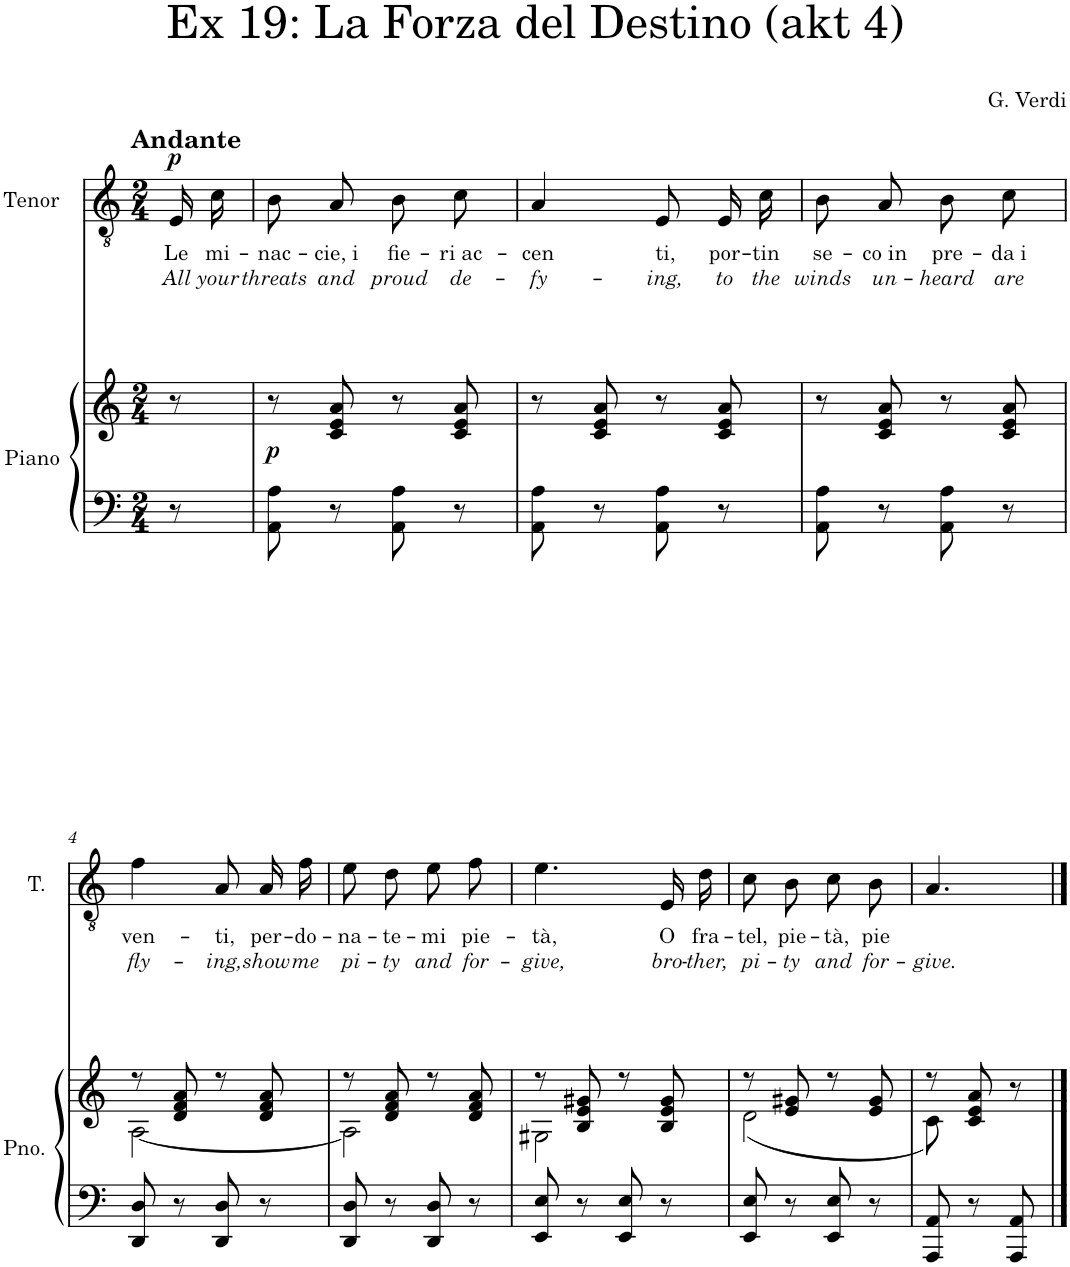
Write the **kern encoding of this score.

**kern	**kern	**dynam	**kern	**text	**text	**dynam
*part2	*part2	*part2	*part1	*part1	*part1	*part1
*staff3	*staff2	*staff2/3	*staff1	*staff1	*staff1	*staff1
*I"Piano	*	*	*I"Tenor	*	*	*
*I'Pno.	*	*	*I'T.	*	*	*
*clefF4	*clefG2	*	*clefGv2	*	*	*
*k[]	*k[]	*	*k[]	*	*	*
*M2/4	*M2/4	*	*M2/4	*	*	*
=	=	=	=	=	=	=
!	!	!	!LO:TX:a:B:t=Andante	!	!	!
!	!	!	!	!LO:LY:b	!LO:LY:b	!LO:DY:a
8r	8r	.	16E/LL	Le	All	p
!	!	!	!	!LO:LY:b	!LO:LY:b	!
.	.	.	16c/JJ	mi-	your	.
=1	=1	=1	=1	=1	=1	=1
!	!	!LO:DY:a=2	!	!LO:LY:b	!LO:LY:b	!
8AA\ 8A\	8r	p	8B/L	-nac-	threats	.
!	!	!	!	!LO:LY:b	!LO:LY:b	!
8r	8c/ 8e/ 8a/	.	8A/J	-cie, i	and	.
!	!	!	!	!LO:LY:b	!LO:LY:b	!
8AA\ 8A\	8r	.	8B\L	fie-	proud	.
!	!	!	!	!LO:LY:b	!LO:LY:b	!
8r	8c/ 8e/ 8a/	.	8c\J	-ri ac-	de-	.
=2	=2	=2	=2	=2	=2	=2
!	!	!	!	!LO:LY:b	!LO:LY:b	!
8AA\ 8A\	8r	.	4A/	-cen	-fy-	.
8r	8c/ 8e/ 8a/	.	.	.	.	.
!	!	!	!	!LO:LY:b	!LO:LY:b	!
8AA\ 8A\	8r	.	8E/L	ti,	-ing,	.
!	!	!	!	!LO:LY:b	!LO:LY:b	!
8r	8c/ 8e/ 8a/	.	16E/L	por-	to	.
!	!	!	!	!LO:LY:b	!LO:LY:b	!
.	.	.	16c/JJ	-tin	the	.
=3	=3	=3	=3	=3	=3	=3
!	!	!	!	!LO:LY:b	!LO:LY:b	!
8AA\ 8A\	8r	.	8B/L	se-	winds	.
!	!	!	!	!LO:LY:b	!LO:LY:b	!
8r	8c/ 8e/ 8a/	.	8A/J	-co in	un-	.
!	!	!	!	!LO:LY:b	!LO:LY:b	!
8AA\ 8A\	8r	.	8B\L	pre-	-heard	.
!	!	!	!	!LO:LY:b	!LO:LY:b	!
8r	8c/ 8e/ 8a/	.	8c\J	-da i	are	.
!!LO:LB:g=z
=4	=4	=4	=4	=4	=4	=4
*	*^	*	*	*	*	*
!	!	!	!	!	!LO:LY:b	!LO:LY:b	!
8DD/ 8D/	8r	[2A\	.	4f\	ven-	fly-	.
8r	8d/ 8f/ 8a/	.	.	.	.	.	.
!	!	!	!	!	!LO:LY:b	!LO:LY:b	!
8DD/ 8D/	8r	.	.	8A\L	-ti,	-ing,	.
!	!	!	!	!	!LO:LY:b	!LO:LY:b	!
8r	8d/ 8f/ 8a/	.	.	16A\L	per-	show	.
!	!	!	!	!	!LO:LY:b	!LO:LY:b	!
.	.	.	.	16f\JJ	-do-	me	.
=5	=5	=5	=5	=5	=5	=5	=5
!	!	!	!	!	!LO:LY:b	!LO:LY:b	!
8DD/ 8D/	8r	2A\]	.	8e\L	-na-	pi-	.
!	!	!	!	!	!LO:LY:b	!LO:LY:b	!
8r	8d/ 8f/ 8a/	.	.	8d\J	-te-	-ty	.
!	!	!	!	!	!LO:LY:b	!LO:LY:b	!
8DD/ 8D/	8r	.	.	8e\L	-mi	and	.
!	!	!	!	!	!LO:LY:b	!LO:LY:b	!
8r	8d/ 8f/ 8a/	.	.	8f\J	pie-	for-	.
=6	=6	=6	=6	=6	=6	=6	=6
!	!	!	!	!	!LO:LY:b	!LO:LY:b	!
8EE/ 8E/	8r	2G#X\	.	4.e\	-tà,	-give,	.
8r	8B/ 8e/ 8g#X/	.	.	.	.	.	.
8EE/ 8E/	8r	.	.	.	.	.	.
!	!	!	!	!	!LO:LY:b	!LO:LY:b	!
8r	8B/ 8e/ 8g#/	.	.	16E/LL	O	bro-	.
!	!	!	!	!	!LO:LY:b	!LO:LY:b	!
.	.	.	.	16d/JJ	fra-	-ther,	.
=7	=7	=7	=7	=7	=7	=7	=7
!	!	!	!	!	!LO:LY:b	!LO:LY:b	!
8EE/ 8E/	8r	(2d\	.	8c\L	-tel,	pi-	.
!	!	!	!	!	!LO:LY:b	!LO:LY:b	!
8r	8e/ 8g#X/	.	.	8B\J	pie-	-ty	.
!	!	!	!	!	!LO:LY:b	!LO:LY:b	!
8EE/ 8E/	8r	.	.	8c\L	-tà,	and	.
!	!	!	!	!	!LO:LY:b	!LO:LY:b	!
8r	8e/ 8g#/	.	.	8B\J	pie	for-	.
=8	=8	=8	=8	=8	=8	=8	=8
!	!	!	!	!	!	!LO:LY:b	!
8AAA/ 8AA/	8r	8c\)	.	4.A/	.	-give.	.
8r	8c/ 8e/ 8a/	8ryy	.	.	.	.	.
8AAA/ 8AA/	8r	8ryy	.	.	.	.	.
*	*v	*v	*	*	*	*	*
==	==	==	==	==	==	==
*-	*-	*-	*-	*-	*-	*-
